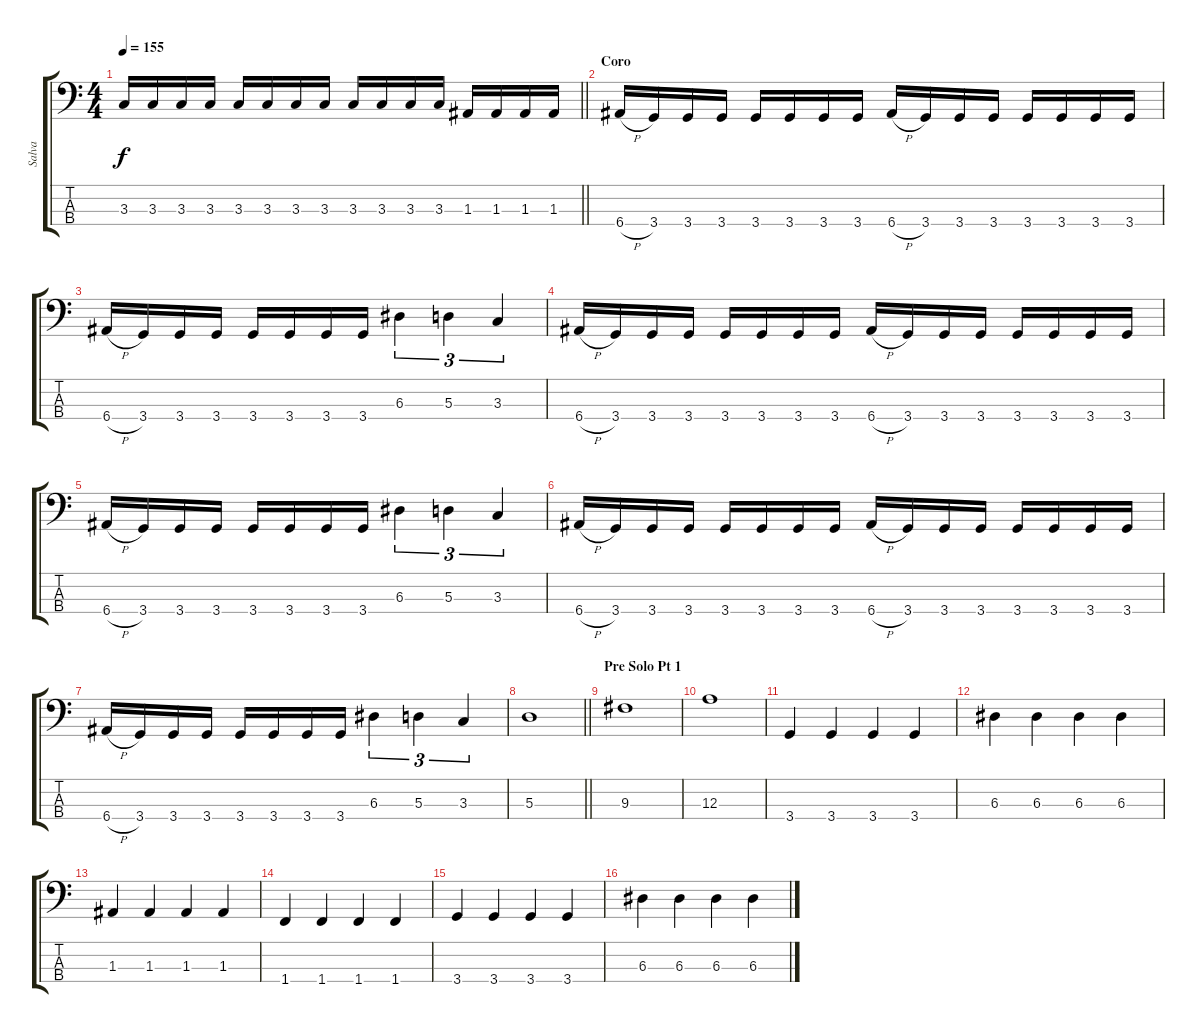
\track ("Salva" "Salva") {instrument electricbassfinger}
\staff {score tabs}
\tuning (G2 D2 A1 E1) {hide}
\ts (4 4)
\tempo 155
\clef f4
\barLineRight lightlight
\ks c
3.3.16{dy f} 3.3.16 3.3.16 3.3.16 3.3.16 3.3.16 3.3.16 3.3.16 3.3.16 3.3.16 3.3.16 3.3.16 1.3.16 1.3.16 1.3.16 1.3.16 |
\section ("" "Coro")
6.4{h}.16 3.4.16 3.4.16 3.4.16 3.4.16 3.4.16 3.4.16 3.4.16 6.4{h}.16 3.4.16 3.4.16 3.4.16 3.4.16 3.4.16 3.4.16 3.4.16 |
6.4{h}.16 3.4.16 3.4.16 3.4.16 3.4.16 3.4.16 3.4.16 3.4.16 6.3.4{tu (3 2)} 5.3.4{tu (3 2)} 3.3.4{tu (3 2)} |
6.4{h}.16 3.4.16 3.4.16 3.4.16 3.4.16 3.4.16 3.4.16 3.4.16 6.4{h}.16 3.4.16 3.4.16 3.4.16 3.4.16 3.4.16 3.4.16 3.4.16 |
6.4{h}.16 3.4.16 3.4.16 3.4.16 3.4.16 3.4.16 3.4.16 3.4.16 6.3.4{tu (3 2)} 5.3.4{tu (3 2)} 3.3.4{tu (3 2)} |
6.4{h}.16 3.4.16 3.4.16 3.4.16 3.4.16 3.4.16 3.4.16 3.4.16 6.4{h}.16 3.4.16 3.4.16 3.4.16 3.4.16 3.4.16 3.4.16 3.4.16 |
6.4{h}.16 3.4.16 3.4.16 3.4.16 3.4.16 3.4.16 3.4.16 3.4.16 6.3.4{tu (3 2)} 5.3.4{tu (3 2)} 3.3.4{tu (3 2)} |
\barLineRight lightlight
5.3.1 |
\section ("" "Pre Solo Pt 1")
9.3.1 |
12.3.1 |
3.4.4 3.4.4 3.4.4 3.4.4 |
6.3.4 6.3.4 6.3.4 6.3.4 |
1.3.4 1.3.4 1.3.4 1.3.4 |
1.4.4 1.4.4 1.4.4 1.4.4 |
3.4.4 3.4.4 3.4.4 3.4.4 |
6.3.4 6.3.4 6.3.4 6.3.4
